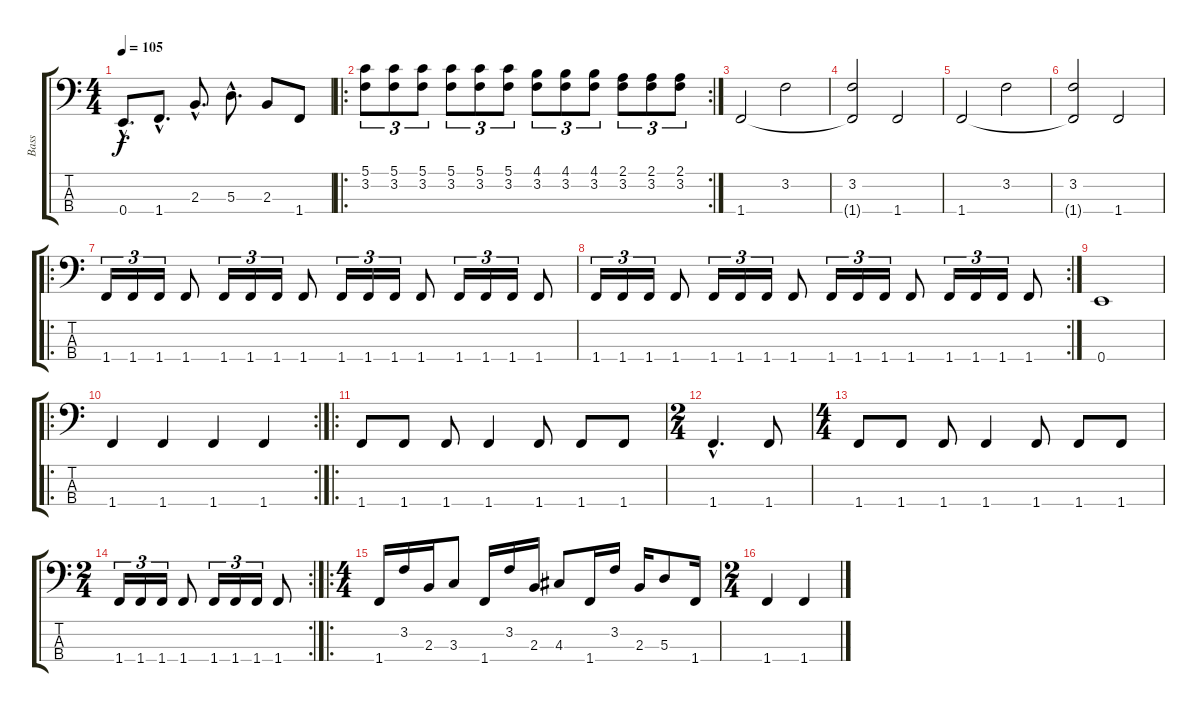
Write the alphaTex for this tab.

\track ("Bass" "Bass") {instrument slapbass1}
\staff {score tabs}
\tuning (G2 D2 A1 E1) {hide}
\ts (4 4)
\tempo 105
\clef f4
\ks c
0.4{hac}.8{d dy f} 1.4{hac}.8{d} 2.3{hac}.8{d} 5.3{hac}.8{d} 2.3.8 1.4.8 |
\ro
\rc 2
(5.1 3.2).8{tu (3 2)} (5.1 3.2).8{tu (3 2)} (5.1 3.2).8{tu (3 2)} (5.1 3.2).8{tu (3 2)} (5.1 3.2).8{tu (3 2)} (5.1 3.2).8{tu (3 2)} (4.1 3.2).8{tu (3 2)} (4.1 3.2).8{tu (3 2)} (4.1 3.2).8{tu (3 2)} (2.1 3.2).8{tu (3 2)} (2.1 3.2).8{tu (3 2)} (2.1 3.2).8{tu (3 2)} |
1.4.2 3.2.2 |
(3.2 1.4{t}).2 1.4.2 |
1.4.2 3.2.2 |
(3.2 1.4{t}).2 1.4.2 |
\ro
1.4.16{tu (3 2)} 1.4.16{tu (3 2)} 1.4.16{tu (3 2)} 1.4.8 1.4.16{tu (3 2)} 1.4.16{tu (3 2)} 1.4.16{tu (3 2)} 1.4.8 1.4.16{tu (3 2)} 1.4.16{tu (3 2)} 1.4.16{tu (3 2)} 1.4.8 1.4.16{tu (3 2)} 1.4.16{tu (3 2)} 1.4.16{tu (3 2)} 1.4.8 |
\rc 2
1.4.16{tu (3 2)} 1.4.16{tu (3 2)} 1.4.16{tu (3 2)} 1.4.8 1.4.16{tu (3 2)} 1.4.16{tu (3 2)} 1.4.16{tu (3 2)} 1.4.8 1.4.16{tu (3 2)} 1.4.16{tu (3 2)} 1.4.16{tu (3 2)} 1.4.8 1.4.16{tu (3 2)} 1.4.16{tu (3 2)} 1.4.16{tu (3 2)} 1.4.8 |
0.4.1 |
\ro
\rc 2
1.4.4 1.4.4 1.4.4 1.4.4 |
\ro
1.4.8 1.4.8 1.4.8 1.4.4 1.4.8 1.4.8 1.4.8 |
\ts (2 4)
1.4{hac}.4{d} 1.4.8 |
\ts (4 4)
1.4.8 1.4.8 1.4.8 1.4.4 1.4.8 1.4.8 1.4.8 |
\rc 2
\ts (2 4)
1.4.16{tu (3 2)} 1.4.16{tu (3 2)} 1.4.16{tu (3 2)} 1.4.8 1.4.16{tu (3 2)} 1.4.16{tu (3 2)} 1.4.16{tu (3 2)} 1.4.8 |
\ro
\ts (4 4)
1.4.16 3.2.16 2.3.16 3.3.8 1.4.16 3.2.16 2.3.16 4.3.8 1.4.16 3.2.16 2.3.16 5.3.8 1.4.16 |
\ts (2 4)
1.4.4 1.4.4
